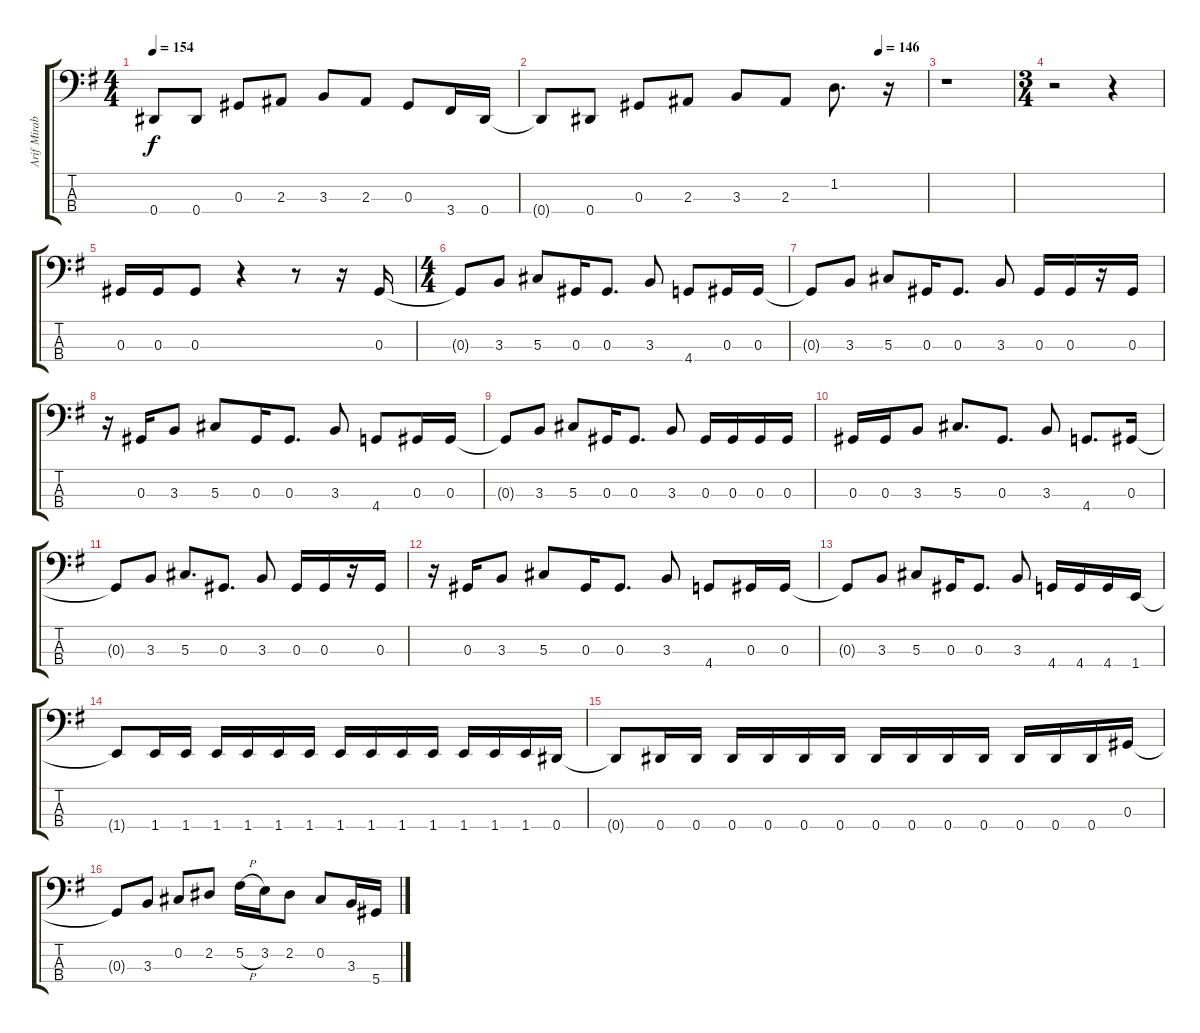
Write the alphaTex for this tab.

\track ("Arif Mirabdolbaghi" "Arif Mirab") {instrument electricbassfinger}
\staff {score tabs}
\tuning (Gb2 Db2 Ab1 Eb1) {hide}
\ts (4 4)
\tempo 154
\clef f4
\ks g
0.4{t}.8{dy f} 0.4.8 0.3.8 2.3.8 3.3.8 2.3.8 0.3.8 3.4.16 0.4.16 |
\tempo (146 0.875)
0.4{t}.8 0.4.8 0.3.8 2.3.8 3.3.8 2.3.8 1.2.8{d} r.16 |
r.1 |
\ts (3 4)
r.2 r.4 |
0.3.16 0.3.16 0.3.8 r.4 r.8 r.16 0.3.16 |
\ts (4 4)
0.3{t}.8 3.3.8 5.3.8 0.3.16 0.3.8{d} 3.3.8 4.4.8 0.3.16 0.3.16 |
0.3{t}.8 3.3.8 5.3.8 0.3.16 0.3.8{d} 3.3.8 0.3.16 0.3.16 r.16 0.3.16 |
r.16 0.3.16 3.3.8 5.3.8 0.3.16 0.3.8{d} 3.3.8 4.4.8 0.3.16 0.3.16 |
0.3{t}.8 3.3.8 5.3.8 0.3.16 0.3.8{d} 3.3.8 0.3.16 0.3.16 0.3.16 0.3.16 |
0.3.16 0.3.16 3.3.8 5.3.8{d} 0.3.8{d} 3.3.8 4.4.8{d} 0.3.16 |
0.3{t}.8 3.3.8 5.3.8{d} 0.3.8{d} 3.3.8 0.3.16 0.3.16 r.16 0.3.16 |
r.16 0.3.16 3.3.8 5.3.8 0.3.16 0.3.8{d} 3.3.8 4.4.8 0.3.16 0.3.16 |
0.3{t}.8 3.3.8 5.3.8 0.3.16 0.3.8{d} 3.3.8 4.4.16 4.4.16 4.4.16 1.4.16 |
1.4{t}.8 1.4.16 1.4.16 1.4.16 1.4.16 1.4.16 1.4.16 1.4.16 1.4.16 1.4.16 1.4.16 1.4.16 1.4.16 1.4.16 0.4.16 |
0.4{t}.8 0.4.16 0.4.16 0.4.16 0.4.16 0.4.16 0.4.16 0.4.16 0.4.16 0.4.16 0.4.16 0.4.16 0.4.16 0.4.16 0.3.16 |
0.3{t}.8 3.3.8 0.2.8 2.2.8 5.2{h}.16 3.2.16 2.2.8 0.2.8 3.3.16 5.4.16
